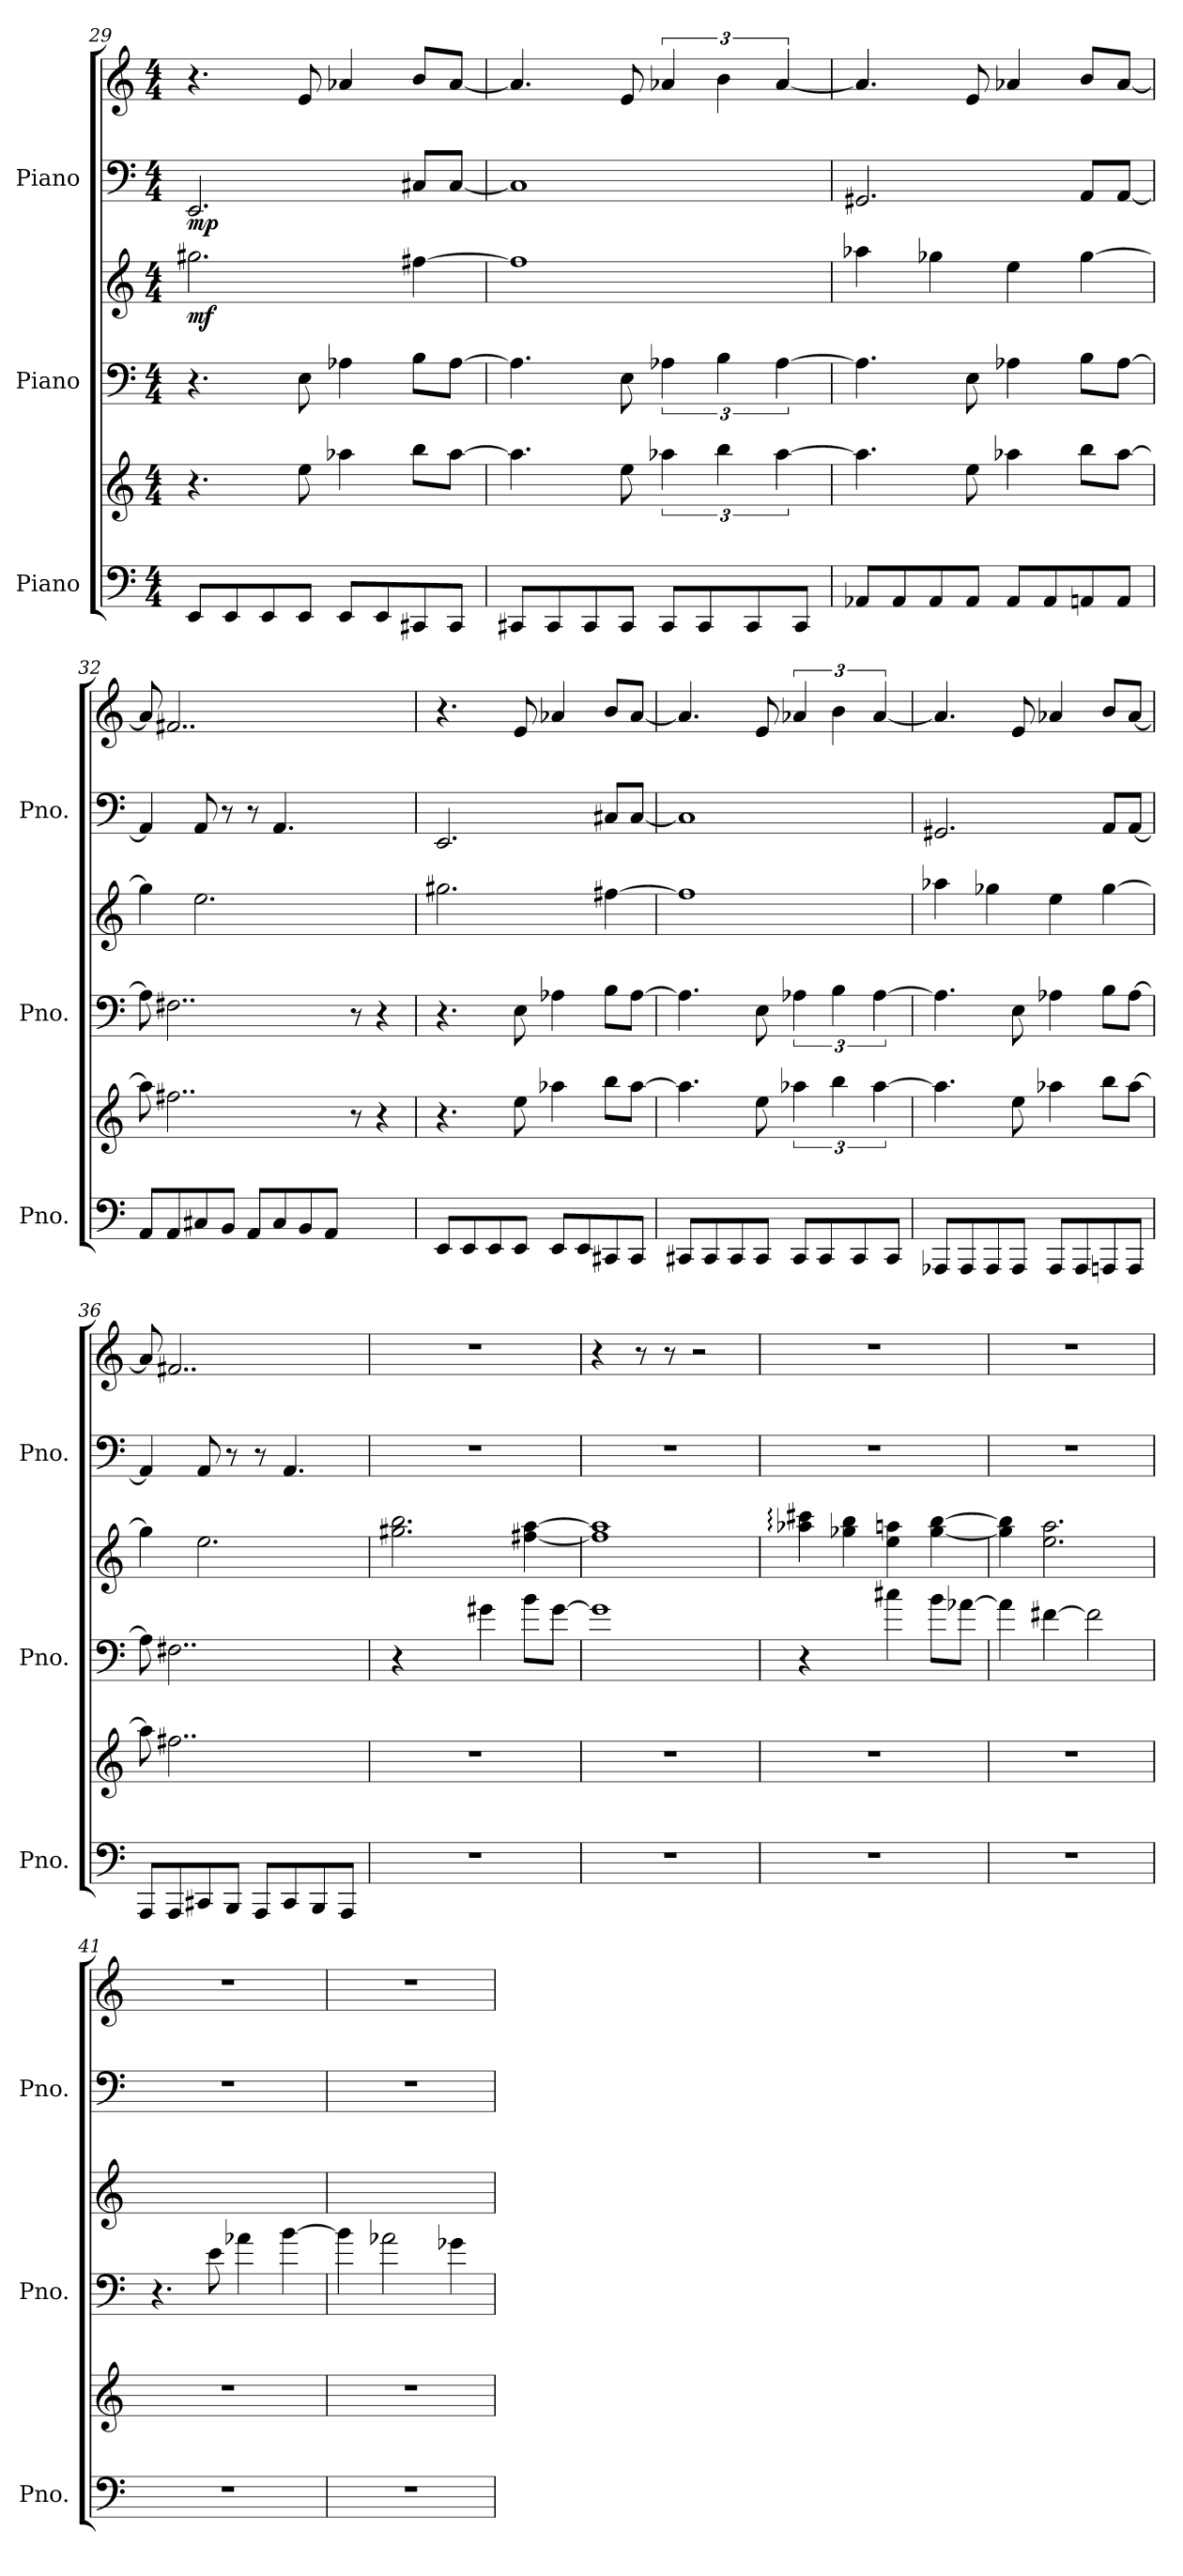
**kern	**kern	**kern	**kern	**dynam	**kern	**kern	**dynam
*part3	*part3	*part2	*part2	*part2	*part1	*part1	*part1
*staff6	*staff5	*staff4	*staff3	*staff3/4	*staff2	*staff1	*staff1/2
*I"Piano	*	*I"Piano	*	*	*I"Piano	*	*
*I'Pno.	*	*I'Pno.	*	*	*I'Pno.	*	*
*clefF4	*clefG2	*clefF4	*clefG2	*	*clefF4	*clefG2	*
*k[]	*k[]	*k[]	*k[]	*	*k[]	*k[]	*
*M4/4	*M4/4	*M4/4	*M4/4	*	*M4/4	*M4/4	*
=29	=29	=29	=29	=29	=29	=29	=29
!	!	!	!	!LO:DY:b	!	!	!LO:DY:b=2
8EE/L	4.r	4.r	2.gg#X\	mf	2.EE/	4.r	mp
8EE/	.	.	.	.	.	.	.
8EE/	.	.	.	.	.	.	.
8EE/J	8ee\	8E\	.	.	.	8e/	.
8EE/L	4aa-X\	4A-X\	.	.	.	4a-X/	.
8EE/	.	.	.	.	.	.	.
8CC#X/	8bb\L	8B\L	[4ff#X\	.	8C#X/L	8b/L	.
8CC#/J	[8aa-\J	[8A-\J	.	.	[8C#/J	[8a-/J	.
!!LO:LB:g=z
=30	=30	=30	=30	=30	=30	=30	=30
8CC#X/L	4.aa-\]	4.A-\]	1ff#]	.	1C#]	4.a-/]	.
8CC#/	.	.	.	.	.	.	.
8CC#/	.	.	.	.	.	.	.
8CC#/J	8ee\	8E\	.	.	.	8e/	.
8CC#/L	6aa-X\	6A-X\	.	.	.	6a-X/	.
8CC#/	.	.	.	.	.	.	.
.	6bb\	6B\	.	.	.	6b\	.
8CC#/	.	.	.	.	.	.	.
.	[6aa-\	[6A-\	.	.	.	[6a-/	.
8CC#/J	.	.	.	.	.	.	.
=31	=31	=31	=31	=31	=31	=31	=31
8AA-X/L	4.aa-\]	4.A-\]	4aa-X\	.	2.GG#X/	4.a-/]	.
8AA-/	.	.	.	.	.	.	.
8AA-/	.	.	4gg-X\	.	.	.	.
8AA-/J	8ee\	8E\	.	.	.	8e/	.
8AA-/L	4aa-X\	4A-X\	4ee\	.	.	4a-X/	.
8AA-/	.	.	.	.	.	.	.
8AAn/	8bb\L	8B\L	[4gg-\	.	8AA/L	8b/L	.
8AA/J	[8aa-\J	[8A-\J	.	.	[8AA/J	[8a-/J	.
=32	=32	=32	=32	=32	=32	=32	=32
8AA/L	8aa-\]	8A-\]	4gg-\]	.	4AA/]	8a-/]	.
8AA/	2..ff#X\	2..F#X\	.	.	.	2..f#X/	.
8C#X/	.	.	2.ee\	.	8AA/	.	.
8BB/J	.	.	.	.	8r	.	.
8AA/L	.	.	.	.	8r	.	.
8C#/	.	.	.	.	4.AA/	.	.
8BB/	.	.	.	.	.	.	.
8AA/J	.	.	.	.	.	.	.
4.ryy	8r	8r	4.ryy	.	4.ryy	4.ryy	.
.	4r	4r	.	.	.	.	.
!!LO:PB:g=z
=33	=33	=33	=33	=33	=33	=33	=33
8EE/L	4.r	4.r	2.gg#X\	.	2.EE/	4.r	.
8EE/	.	.	.	.	.	.	.
8EE/	.	.	.	.	.	.	.
8EE/J	8ee\	8E\	.	.	.	8e/	.
8EE/L	4aa-X\	4A-X\	.	.	.	4a-X/	.
8EE/	.	.	.	.	.	.	.
8CC#X/	8bb\L	8B\L	[4ff#X\	.	8C#X/L	8b/L	.
8CC#/J	[8aa-\J	[8A-\J	.	.	[8C#/J	[8a-/J	.
=34	=34	=34	=34	=34	=34	=34	=34
8CC#X/L	4.aa-\]	4.A-\]	1ff#]	.	1C#]	4.a-/]	.
8CC#/	.	.	.	.	.	.	.
8CC#/	.	.	.	.	.	.	.
8CC#/J	8ee\	8E\	.	.	.	8e/	.
8CC#/L	6aa-X\	6A-X\	.	.	.	6a-X/	.
8CC#/	.	.	.	.	.	.	.
.	6bb\	6B\	.	.	.	6b\	.
8CC#/	.	.	.	.	.	.	.
.	[6aa-\	[6A-\	.	.	.	[6a-/	.
8CC#/J	.	.	.	.	.	.	.
=35	=35	=35	=35	=35	=35	=35	=35
8AAA-X/L	4.aa-\]	4.A-\]	4aa-X\	.	2.GG#X/	4.a-/]	.
8AAA-/	.	.	.	.	.	.	.
8AAA-/	.	.	4gg-X\	.	.	.	.
8AAA-/J	8ee\	8E\	.	.	.	8e/	.
8AAA-/L	4aa-X\	4A-X\	4ee\	.	.	4a-X/	.
8AAA-/	.	.	.	.	.	.	.
8AAAn/	8bb\L	8B\L	[4gg-\	.	8AA/L	8b/L	.
8AAA/J	[8aa-\J	[8A-\J	.	.	[8AA/J	[8a-/J	.
!!LO:LB:g=z
=36	=36	=36	=36	=36	=36	=36	=36
8AAA/L	8aa-\]	8A-\]	4gg-\]	.	4AA/]	8a-/]	.
8AAA/	2..ff#X\	2..F#X\	.	.	.	2..f#X/	.
8CC#X/	.	.	2.ee\	.	8AA/	.	.
8BBB/J	.	.	.	.	8r	.	.
8AAA/L	.	.	.	.	8r	.	.
8CC#/	.	.	.	.	4.AA/	.	.
8BBB/	.	.	.	.	.	.	.
8AAA/J	.	.	.	.	.	.	.
=37	=37	=37	=37	=37	=37	=37	=37
1r	1r	4r	2.gg#X\ 2.bb\	.	1r	1r	.
.	.	4ryy	.	.	.	.	.
.	.	4g#X\	.	.	.	.	.
.	.	8b\L	[4ff#X\ [4aa\	.	.	.	.
.	.	[8g#\J	.	.	.	.	.
=38	=38	=38	=38	=38	=38	=38	=38
1r	1r	1g#]	1ff#] 1aa]	.	1r	4r	.
.	.	.	.	.	.	8r	.
.	.	.	.	.	.	8r	.
.	.	.	.	.	.	2r	.
=39	=39	=39	=39	=39	=39	=39	=39
1r	1r	4r	4aa-X\: 4ccc#X\:	.	1r	1r	.
.	.	4ryy	4gg-X\ 4bb\	.	.	.	.
.	.	4cc#X\	4ee\ 4aan\	.	.	.	.
.	.	8b\L	[4gg-\ [4bb\	.	.	.	.
.	.	[8a-X\J	.	.	.	.	.
=40	=40	=40	=40	=40	=40	=40	=40
1r	1r	4a-\]	4gg-\] 4bb\]	.	1r	1r	.
.	.	[4f#X\	2.ee\ 2.aa\	.	.	.	.
.	.	2f#\]	.	.	.	.	.
!!LO:PB:g=z
=41	=41	=41	=41	=41	=41	=41	=41
1r	1r	4.r	2.gg#X\yy 2.bb\yy	.	1r	1r	.
.	.	8e\	.	.	.	.	.
.	.	4a-X\	.	.	.	.	.
.	.	[4b\	[4ff#X\yy [4aa\yy	.	.	.	.
=42	=42	=42	=42	=42	=42	=42	=42
1r	1r	4b\]	1ff#yy] 1aayy]	.	1r	1r	.
.	.	2a-X\	.	.	.	.	.
.	.	4g-X\	.	.	.	.	.
=	=	=	=	=	=	=	=
*-	*-	*-	*-	*-	*-	*-	*-
